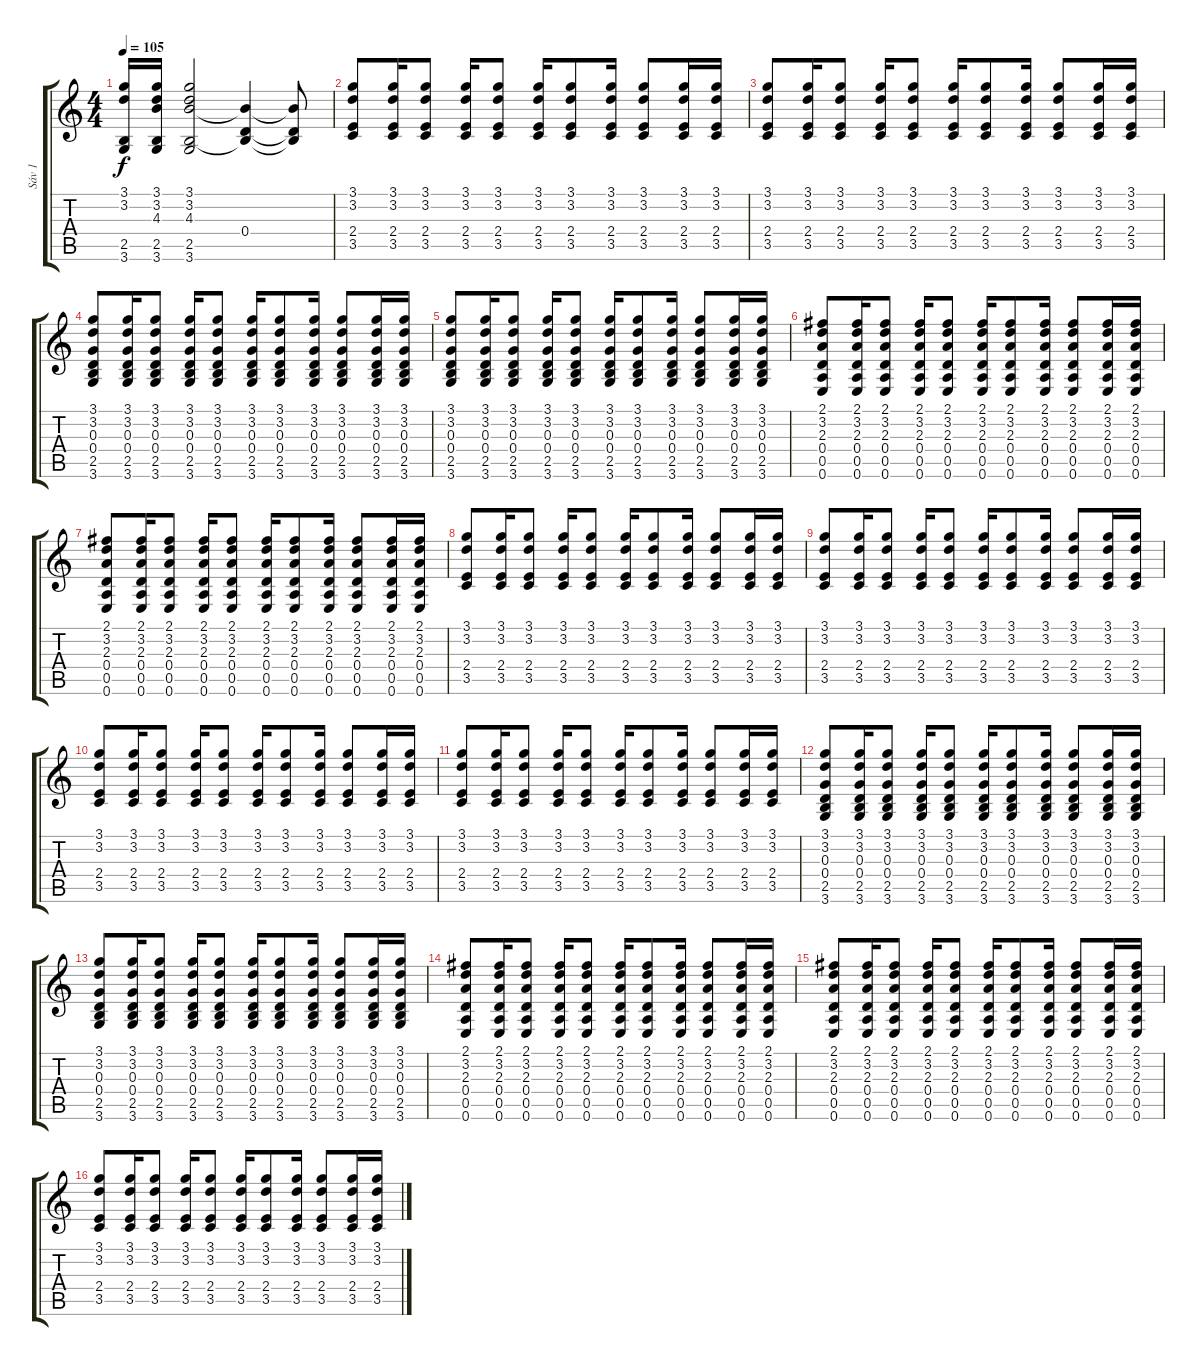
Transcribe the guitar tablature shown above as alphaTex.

\track ("Sáv 1" "Sáv 1") {instrument acousticguitarsteel}
\staff {score tabs}
\tuning (E4 B3 G3 D3 A2 E2) {hide}
\ts (4 4)
\tempo 105
\clef g2
\ks c
(3.1 3.2 2.5 3.6).16{dy f} (3.1 3.2 4.3 2.5 3.6).16 (3.1 3.2 4.3 2.5 3.6).2 (4.3{t} 0.4{t} 2.5{t}).4 (4.3{t} 0.4{t} 2.5{t}).8 |
(3.1 3.2 2.4 3.5).8{instrument acousticguitarsteel} (3.1 3.2 2.4 3.5).16 (3.1 3.2 2.4 3.5).8 (3.1 3.2 2.4 3.5).16 (3.1 3.2 2.4 3.5).8 (3.1 3.2 2.4 3.5).16 (3.1 3.2 2.4 3.5).8 (3.1 3.2 2.4 3.5).16 (3.1 3.2 2.4 3.5).8 (3.1 3.2 2.4 3.5).16 (3.1 3.2 2.4 3.5).16 |
(3.1 3.2 2.4 3.5).8{instrument acousticguitarsteel} (3.1 3.2 2.4 3.5).16 (3.1 3.2 2.4 3.5).8 (3.1 3.2 2.4 3.5).16 (3.1 3.2 2.4 3.5).8 (3.1 3.2 2.4 3.5).16 (3.1 3.2 2.4 3.5).8 (3.1 3.2 2.4 3.5).16 (3.1 3.2 2.4 3.5).8 (3.1 3.2 2.4 3.5).16 (3.1 3.2 2.4 3.5).16 |
(3.1 3.2 0.3 0.4 2.5 3.6).8{instrument acousticguitarsteel} (3.1 3.2 0.3 0.4 2.5 3.6).16 (3.1 3.2 0.3 0.4 2.5 3.6).8 (3.1 3.2 0.3 0.4 2.5 3.6).16 (3.1 3.2 0.3 0.4 2.5 3.6).8 (3.1 3.2 0.3 0.4 2.5 3.6).16 (3.1 3.2 0.3 0.4 2.5 3.6).8 (3.1 3.2 0.3 0.4 2.5 3.6).16 (3.1 3.2 0.3 0.4 2.5 3.6).8 (3.1 3.2 0.3 0.4 2.5 3.6).16 (3.1 3.2 0.3 0.4 2.5 3.6).16 |
(3.1 3.2 0.3 0.4 2.5 3.6).8{instrument acousticguitarsteel} (3.1 3.2 0.3 0.4 2.5 3.6).16 (3.1 3.2 0.3 0.4 2.5 3.6).8 (3.1 3.2 0.3 0.4 2.5 3.6).16 (3.1 3.2 0.3 0.4 2.5 3.6).8 (3.1 3.2 0.3 0.4 2.5 3.6).16 (3.1 3.2 0.3 0.4 2.5 3.6).8 (3.1 3.2 0.3 0.4 2.5 3.6).16 (3.1 3.2 0.3 0.4 2.5 3.6).8 (3.1 3.2 0.3 0.4 2.5 3.6).16 (3.1 3.2 0.3 0.4 2.5 3.6).16 |
(2.1 3.2 2.3 0.4 0.5 0.6).8 (2.1 3.2 2.3 0.4 0.5 0.6).16 (2.1 3.2 2.3 0.4 0.5 0.6).8 (2.1 3.2 2.3 0.4 0.5 0.6).16 (2.1 3.2 2.3 0.4 0.5 0.6).8 (2.1 3.2 2.3 0.4 0.5 0.6).16 (2.1 3.2 2.3 0.4 0.5 0.6).8 (2.1 3.2 2.3 0.4 0.5 0.6).16 (2.1 3.2 2.3 0.4 0.5 0.6).8 (2.1 3.2 2.3 0.4 0.5 0.6).16 (2.1 3.2 2.3 0.4 0.5 0.6).16 |
(2.1 3.2 2.3 0.4 0.5 0.6).8 (2.1 3.2 2.3 0.4 0.5 0.6).16 (2.1 3.2 2.3 0.4 0.5 0.6).8 (2.1 3.2 2.3 0.4 0.5 0.6).16 (2.1 3.2 2.3 0.4 0.5 0.6).8 (2.1 3.2 2.3 0.4 0.5 0.6).16 (2.1 3.2 2.3 0.4 0.5 0.6).8 (2.1 3.2 2.3 0.4 0.5 0.6).16 (2.1 3.2 2.3 0.4 0.5 0.6).8 (2.1 3.2 2.3 0.4 0.5 0.6).16 (2.1 3.2 2.3 0.4 0.5 0.6).16 |
(3.1 3.2 2.4 3.5).8{instrument acousticguitarsteel} (3.1 3.2 2.4 3.5).16 (3.1 3.2 2.4 3.5).8 (3.1 3.2 2.4 3.5).16 (3.1 3.2 2.4 3.5).8 (3.1 3.2 2.4 3.5).16 (3.1 3.2 2.4 3.5).8 (3.1 3.2 2.4 3.5).16 (3.1 3.2 2.4 3.5).8 (3.1 3.2 2.4 3.5).16 (3.1 3.2 2.4 3.5).16 |
(3.1 3.2 2.4 3.5).8{instrument acousticguitarsteel} (3.1 3.2 2.4 3.5).16 (3.1 3.2 2.4 3.5).8 (3.1 3.2 2.4 3.5).16 (3.1 3.2 2.4 3.5).8 (3.1 3.2 2.4 3.5).16 (3.1 3.2 2.4 3.5).8 (3.1 3.2 2.4 3.5).16 (3.1 3.2 2.4 3.5).8 (3.1 3.2 2.4 3.5).16 (3.1 3.2 2.4 3.5).16 |
(3.1 3.2 2.4 3.5).8{instrument acousticguitarsteel} (3.1 3.2 2.4 3.5).16 (3.1 3.2 2.4 3.5).8 (3.1 3.2 2.4 3.5).16 (3.1 3.2 2.4 3.5).8 (3.1 3.2 2.4 3.5).16 (3.1 3.2 2.4 3.5).8 (3.1 3.2 2.4 3.5).16 (3.1 3.2 2.4 3.5).8 (3.1 3.2 2.4 3.5).16 (3.1 3.2 2.4 3.5).16 |
(3.1 3.2 2.4 3.5).8{instrument acousticguitarsteel} (3.1 3.2 2.4 3.5).16 (3.1 3.2 2.4 3.5).8 (3.1 3.2 2.4 3.5).16 (3.1 3.2 2.4 3.5).8 (3.1 3.2 2.4 3.5).16 (3.1 3.2 2.4 3.5).8 (3.1 3.2 2.4 3.5).16 (3.1 3.2 2.4 3.5).8 (3.1 3.2 2.4 3.5).16 (3.1 3.2 2.4 3.5).16 |
(3.1 3.2 0.3 0.4 2.5 3.6).8{instrument acousticguitarsteel} (3.1 3.2 0.3 0.4 2.5 3.6).16 (3.1 3.2 0.3 0.4 2.5 3.6).8 (3.1 3.2 0.3 0.4 2.5 3.6).16 (3.1 3.2 0.3 0.4 2.5 3.6).8 (3.1 3.2 0.3 0.4 2.5 3.6).16 (3.1 3.2 0.3 0.4 2.5 3.6).8 (3.1 3.2 0.3 0.4 2.5 3.6).16 (3.1 3.2 0.3 0.4 2.5 3.6).8 (3.1 3.2 0.3 0.4 2.5 3.6).16 (3.1 3.2 0.3 0.4 2.5 3.6).16 |
(3.1 3.2 0.3 0.4 2.5 3.6).8{instrument acousticguitarsteel} (3.1 3.2 0.3 0.4 2.5 3.6).16 (3.1 3.2 0.3 0.4 2.5 3.6).8 (3.1 3.2 0.3 0.4 2.5 3.6).16 (3.1 3.2 0.3 0.4 2.5 3.6).8 (3.1 3.2 0.3 0.4 2.5 3.6).16 (3.1 3.2 0.3 0.4 2.5 3.6).8 (3.1 3.2 0.3 0.4 2.5 3.6).16 (3.1 3.2 0.3 0.4 2.5 3.6).8 (3.1 3.2 0.3 0.4 2.5 3.6).16 (3.1 3.2 0.3 0.4 2.5 3.6).16 |
(2.1 3.2 2.3 0.4 0.5 0.6).8 (2.1 3.2 2.3 0.4 0.5 0.6).16 (2.1 3.2 2.3 0.4 0.5 0.6).8 (2.1 3.2 2.3 0.4 0.5 0.6).16 (2.1 3.2 2.3 0.4 0.5 0.6).8 (2.1 3.2 2.3 0.4 0.5 0.6).16 (2.1 3.2 2.3 0.4 0.5 0.6).8 (2.1 3.2 2.3 0.4 0.5 0.6).16 (2.1 3.2 2.3 0.4 0.5 0.6).8 (2.1 3.2 2.3 0.4 0.5 0.6).16 (2.1 3.2 2.3 0.4 0.5 0.6).16 |
(2.1 3.2 2.3 0.4 0.5 0.6).8 (2.1 3.2 2.3 0.4 0.5 0.6).16 (2.1 3.2 2.3 0.4 0.5 0.6).8 (2.1 3.2 2.3 0.4 0.5 0.6).16 (2.1 3.2 2.3 0.4 0.5 0.6).8 (2.1 3.2 2.3 0.4 0.5 0.6).16 (2.1 3.2 2.3 0.4 0.5 0.6).8 (2.1 3.2 2.3 0.4 0.5 0.6).16 (2.1 3.2 2.3 0.4 0.5 0.6).8 (2.1 3.2 2.3 0.4 0.5 0.6).16 (2.1 3.2 2.3 0.4 0.5 0.6).16 |
(3.1 3.2 2.4 3.5).8{instrument acousticguitarsteel} (3.1 3.2 2.4 3.5).16 (3.1 3.2 2.4 3.5).8 (3.1 3.2 2.4 3.5).16 (3.1 3.2 2.4 3.5).8 (3.1 3.2 2.4 3.5).16 (3.1 3.2 2.4 3.5).8 (3.1 3.2 2.4 3.5).16 (3.1 3.2 2.4 3.5).8 (3.1 3.2 2.4 3.5).16 (3.1 3.2 2.4 3.5).16
